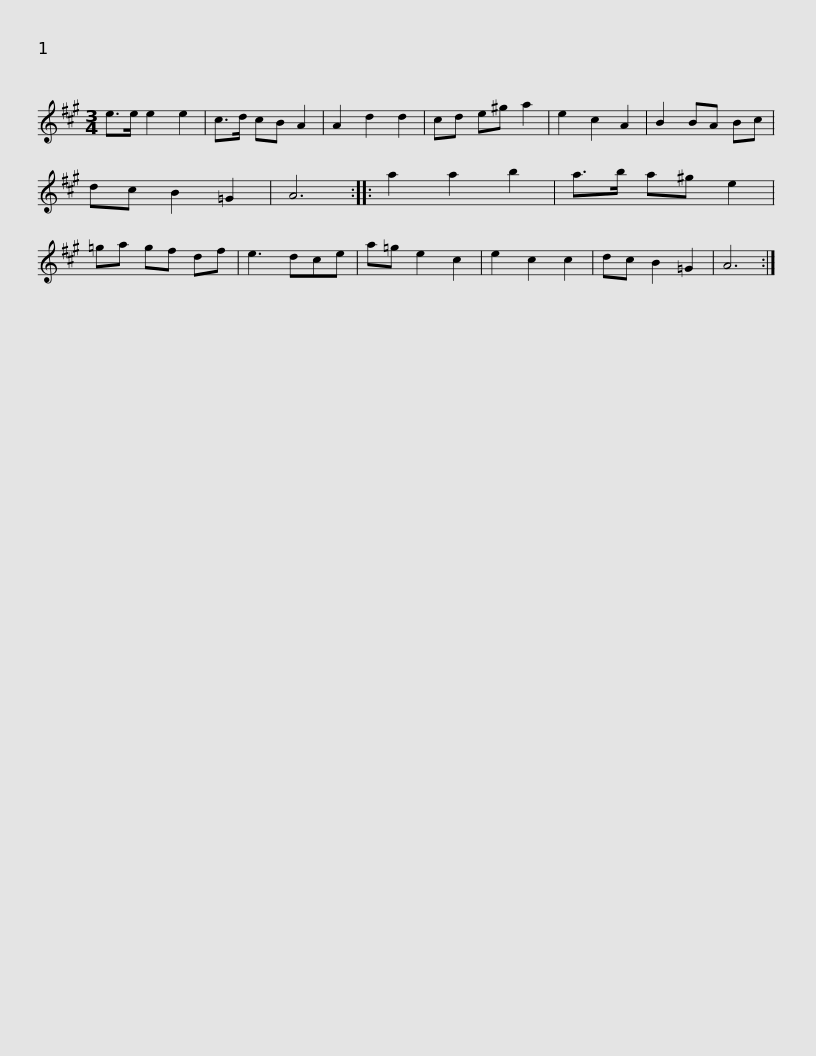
X:1
L:1/8
M:3/4
I:linebreak $
K:A
V:1 treble
V:1
 e>e e2 e2 | c>d cB A2 | A2 d2 d2 | cd e^g a2 | e2 c2 A2 | %5
 B2 BA Bc | dc B2 =G2 | A6 :: a2 a2 b2 |$ a>b a^g e2 | %10
 =ga gf df | e3 dce | a=g e2 c2 | e2 c2 c2 | dc B2 =G2 | %15
 A6 :| %16
